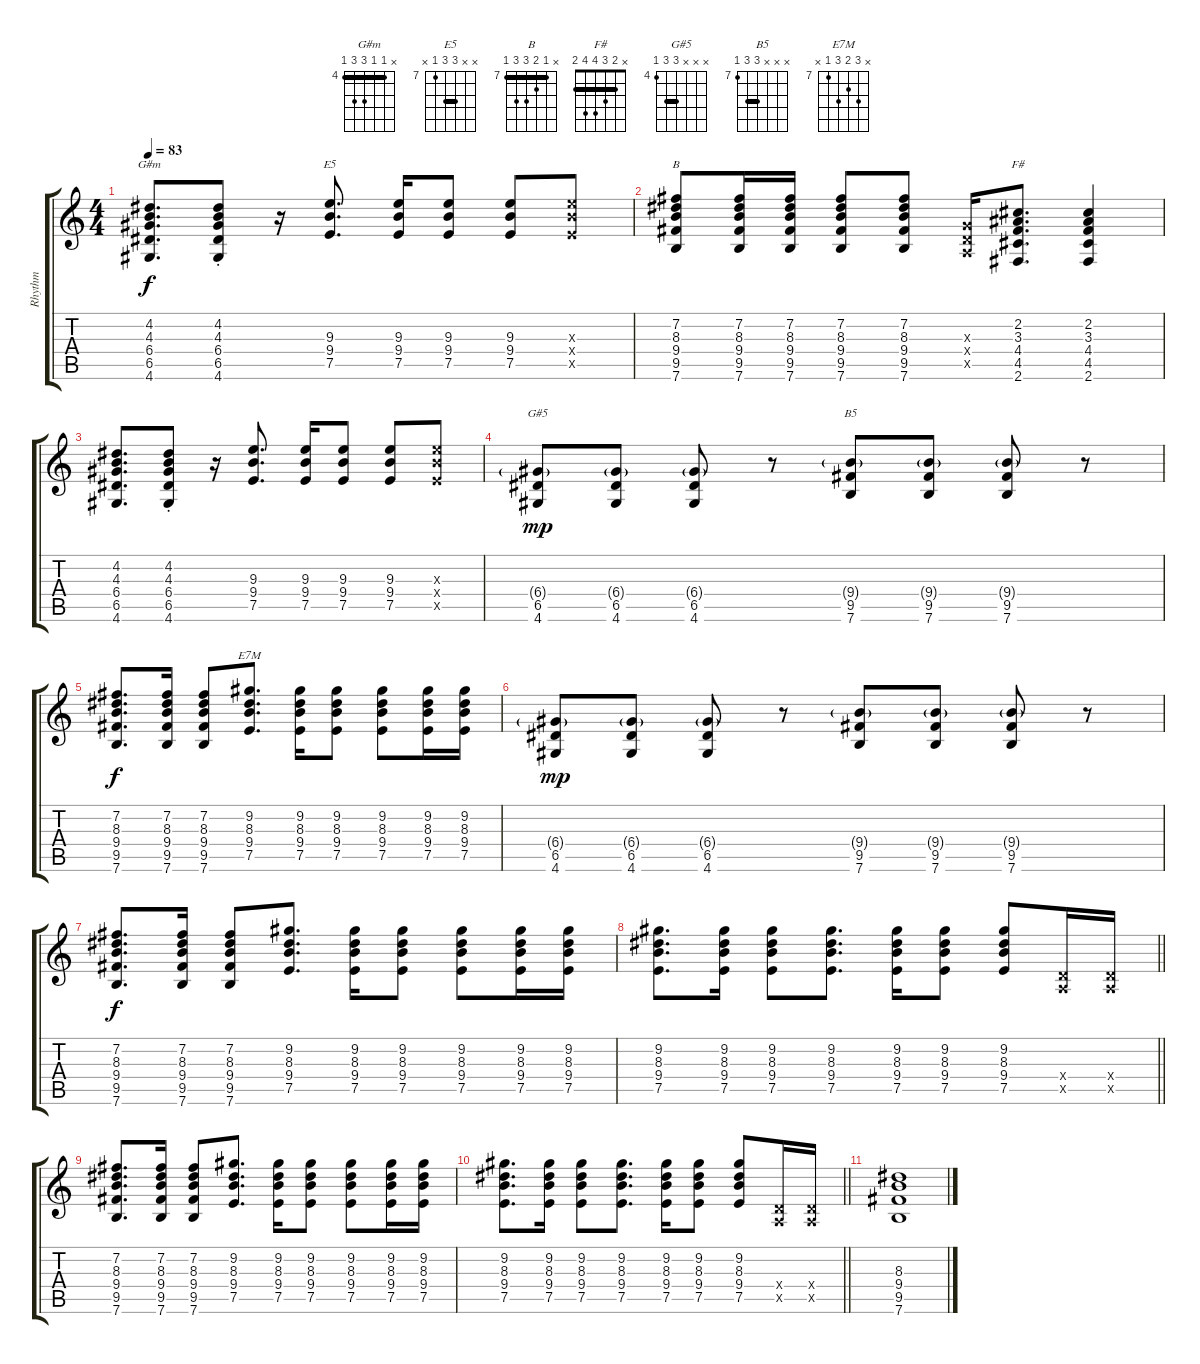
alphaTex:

\track ("Rhythm" "Rhythm") {instrument electricguitarjazz}
\staff {score tabs}
\tuning (E4 B3 G3 D3 A2 E2) {hide}
\chord ("G#m" x 4 4 6 6 4) {firstfret 4 barre 4}
\chord ("E5" x x 9 9 7 x) {firstfret 7 barre 9}
\chord ("B" x 7 8 9 9 7) {firstfret 7 barre 7}
\chord ("F#" x 2 3 4 4 2) {barre 2}
\chord ("G#5" x x x 6 6 4) {firstfret 4 barre 6}
\chord ("B5" x x x 9 9 7) {firstfret 7 barre 9}
\chord ("E7M" x 9 8 9 7 x) {firstfret 7}
\ts (4 4)
\tempo 83
\clef g2
\ks c
(4.2 4.3 6.4 6.5 4.6).8{d ch "G#m" dy f} (4.2{st} 4.3{st} 6.4{st} 6.5{st} 4.6{st}).8 r.16 (9.3 9.4 7.5).8{d ch "E5"} (9.3 9.4 7.5).16 (9.3 9.4 7.5).8 (9.3 9.4 7.5).8 (9.3{x} 9.4{x} 7.5{x}).8 |
(7.2 8.3 9.4 9.5 7.6).8{ch "B"} (7.2 8.3 9.4 9.5 7.6).16 (7.2 8.3 9.4 9.5 7.6).16 (7.2 8.3 9.4 9.5 7.6).8 (7.2 8.3 9.4 9.5 7.6).8 (0.3{x} 0.4{x} 0.5{x}).16 (2.2 3.3 4.4 4.5 2.6).8{d ch "F#"} (2.2 3.3 4.4 4.5 2.6).4 |
(4.2 4.3 6.4 6.5 4.6).8{d} (4.2{st} 4.3{st} 6.4{st} 6.5{st} 4.6{st}).8 r.16 (9.3 9.4 7.5).8{d} (9.3 9.4 7.5).16 (9.3 9.4 7.5).8 (9.3 9.4 7.5).8 (9.3{x} 9.4{x} 7.5{x}).8 |
(6.4{g} 6.5 4.6).8{ch "G#5" dy mp} (6.4{g} 6.5 4.6).8 (6.4{g} 6.5 4.6).8 r.8 (9.4{g} 9.5 7.6).8{ch "B5"} (9.4{g} 9.5 7.6).8 (9.4{g} 9.5 7.6).8 r.8 |
(7.2 8.3 9.4 9.5 7.6).8{d dy f} (7.2 8.3 9.4 9.5 7.6).16 (7.2 8.3 9.4 9.5 7.6).8 (9.2 8.3 9.4 7.5).8{d ch "E7M"} (9.2 8.3 9.4 7.5).16 (9.2 8.3 9.4 7.5).8 (9.2 8.3 9.4 7.5).8 (9.2 8.3 9.4 7.5).16 (9.2 8.3 9.4 7.5).16 |
(6.4{g} 6.5 4.6).8{dy mp} (6.4{g} 6.5 4.6).8 (6.4{g} 6.5 4.6).8 r.8 (9.4{g} 9.5 7.6).8 (9.4{g} 9.5 7.6).8 (9.4{g} 9.5 7.6).8 r.8 |
(7.2 8.3 9.4 9.5 7.6).8{d dy f} (7.2 8.3 9.4 9.5 7.6).16 (7.2 8.3 9.4 9.5 7.6).8 (9.2 8.3 9.4 7.5).8{d} (9.2 8.3 9.4 7.5).16 (9.2 8.3 9.4 7.5).8 (9.2 8.3 9.4 7.5).8 (9.2 8.3 9.4 7.5).16 (9.2 8.3 9.4 7.5).16 |
\barLineRight lightlight
(9.2 8.3 9.4 7.5).8{d} (9.2 8.3 9.4 7.5).16 (9.2 8.3 9.4 7.5).8 (9.2 8.3 9.4 7.5).8{d} (9.2 8.3 9.4 7.5).16 (9.2 8.3 9.4 7.5).8 (9.2 8.3 9.4 7.5).8 (0.4{x} 0.5{x}).16 (0.4{x} 0.5{x}).16 |
(7.2 8.3 9.4 9.5 7.6).8{d} (7.2 8.3 9.4 9.5 7.6).16 (7.2 8.3 9.4 9.5 7.6).8 (9.2 8.3 9.4 7.5).8{d} (9.2 8.3 9.4 7.5).16 (9.2 8.3 9.4 7.5).8 (9.2 8.3 9.4 7.5).8 (9.2 8.3 9.4 7.5).16 (9.2 8.3 9.4 7.5).16 |
\barLineRight lightlight
(9.2 8.3 9.4 7.5).8{d} (9.2 8.3 9.4 7.5).16 (9.2 8.3 9.4 7.5).8 (9.2 8.3 9.4 7.5).8{d} (9.2 8.3 9.4 7.5).16 (9.2 8.3 9.4 7.5).8 (9.2 8.3 9.4 7.5).8 (0.4{x} 0.5{x}).16 (0.4{x} 0.5{x}).16 |
(8.3 9.4 9.5 7.6).1
